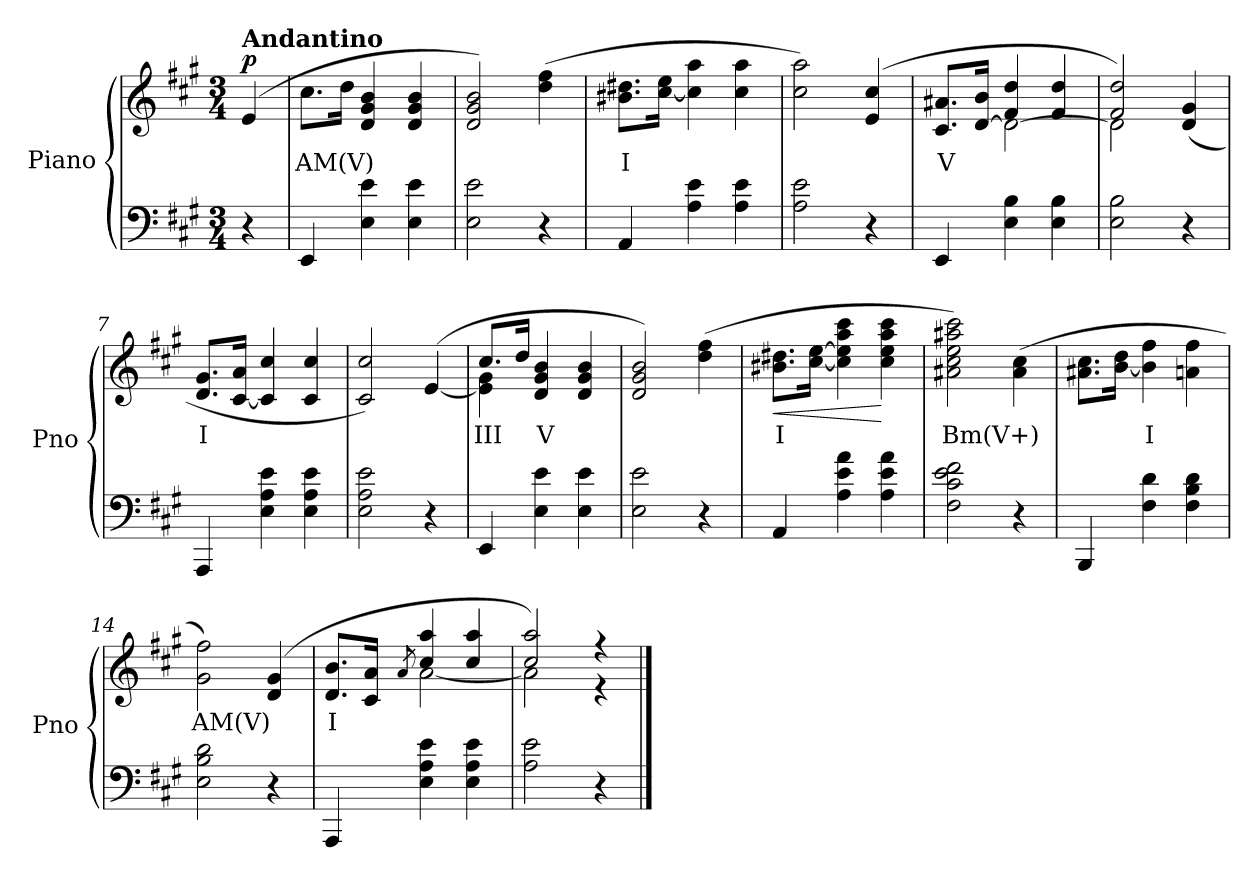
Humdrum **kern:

**kern	**kern	**text	**dynam
*part1	*part1	*part1	*part1
*staff2	*staff1	*staff1	*staff1/2
*I"Piano	*	*	*
*I'Pno	*	*	*
*clefF4	*clefG2	*	*
*k[f#c#g#]	*k[f#c#g#]	*	*
*M3/4	*M3/4	*	*
=	=	=	=
!	!LO:TX:a:B:t=Andantino	!	!
!	!	!	!LO:DY:b
4r	(>4e/	.	p
=1	=1	=1	=1
!	!	!LO:LY:b	!
4EE/	8.cc#\L	AM(V)	.
.	16dd\Jk	.	.
4E\ 4e\	4d/ 4g#/ 4b/	.	.
4E\ 4e\	4d/ 4g#/ 4b/	.	.
=2	=2	=2	=2
2E\ 2e\	2d/ 2g#/ 2b/)	.	.
4r	(>4dd\ 4ff#\	.	.
=3	=3	=3	=3
!	!	!LO:LY:b	!
4AA/	8.b#X\ 8.dd#X\L	I	.
.	[16cc#\ 16ee\Jk	.	.
4A\ 4e\	4cc#\] 4aa\	.	.
4A\ 4e\	4cc#\ 4aa\	.	.
=4	=4	=4	=4
2A\ 2e\	2cc#\ 2aa\)	.	.
4r	(>4e/ 4cc#/	.	.
!!LO:LB:g=z
=5	=5	=5	=5
!	!	!LO:LY:b	!
*	*^	*	*
4EE/	8.c#/ 8.a#X/L	4ryy	V	.
.	[16d/ 16b/Jk	.	.	.
4E\ 4B\	2d\_	4f#/ 4dd/	.	.
4E\ 4B\	.	4f#/ 4dd/	.	.
=6	=6	=6	=6	=6
2E\ 2B\	2d\]	2f#/ 2dd/)	.	.
4r	(>4d/ 4g#/	4ryy	.	.
=7	=7	=7	=7	=7
!	!	!	!LO:LY:b	!
*	*v	*v	*	*
4AAA/	8.d/ 8.g#/L	I	.
.	[16c#/ 16a/Jk	.	.
4E\ 4A\ 4e\	4c#/] 4cc#/	.	.
4E\ 4A\ 4e\	4c#/ 4cc#/	.	.
=8	=8	=8	=8
2E\ 2A\ 2e\	2c#/ 2cc#/)	.	.
4r	(>[4e/	.	.
!!LO:PB:g=z
=9	=9	=9	=9
!	!	!LO:LY:b	!
*	*^	*	*
4EE/	4e\] 4g#\	8.cc#/L	III	.
.	.	16dd/Jk	.	.
!	!	!	!LO:LY:b	!
4E\ 4e\	4d/ 4g#/ 4b/	2ryy	V	.
4E\ 4e\	4d/ 4g#/ 4b/	.	.	.
*	*v	*v	*	*
=10	=10	=10	=10
2E\ 2e\	2d/ 2g#/ 2b/)	.	.
4r	(>4dd\ 4ff#\	.	.
=11	=11	=11	=11
!	!	!LO:LY:b	!LO:HP:b
4AA/	8.b#X\ 8.dd#X\L	I	<
.	[16cc#\ [16ee\Jk	.	.
4A\ 4e\ 4a\	4cc#\] 4ee\] 4aa\ 4ccc#\	.	.
4A\ 4e\ 4a\	4cc#\ 4ee\ 4aa\ 4ccc#\	.	[
=12	=12	=12	=12
!	!	!LO:LY:b	!
2F#\ 2c#\ 2e\ 2f#\	2a#X\ 2cc#\ 2ee\ 2aa#X\ 2ccc#\)	Bm(V+)	.
4r	(>4a#\ 4cc#\	.	.
!!LO:PB:g=z
=13	=13	=13	=13
4BBB/	8.a#X\ 8.cc#\L	.	.
.	[16b\ 16dd\Jk	.	.
!	!	!LO:LY:b	!
4F#\ 4d\	4b\] 4ff#\	I	.
4F#\ 4B\ 4d\	4an\ 4ff#\	.	.
=14	=14	=14	=14
!	!	!LO:LY:b	!
2E\ 2B\ 2d\	2g#\ 2ff#\)	AM(V)	.
4r	(>4d/ 4g#/	.	.
=15	=15	=15	=15
!	!	!LO:LY:b	!
*	*^	*	*
4AAA/	8.d/ 8.b/L	4ryy	I	.
.	16c#/ 16a/Jk	.	.	.
.	qayy	8qa/	.	.
4E\ 4A\ 4e\	4cc#/ 4aa/	[2a\	.	.
4E\ 4A\ 4e\	4cc#/ 4aa/	.	.	.
=16	=16	=16	=16	=16
2A\ 2e\	2cc#/ 2aa/)	2a\]	.	.
4r	4r	4r	.	.
*	*v	*v	*	*
==	==	==	==
*-	*-	*-	*-
